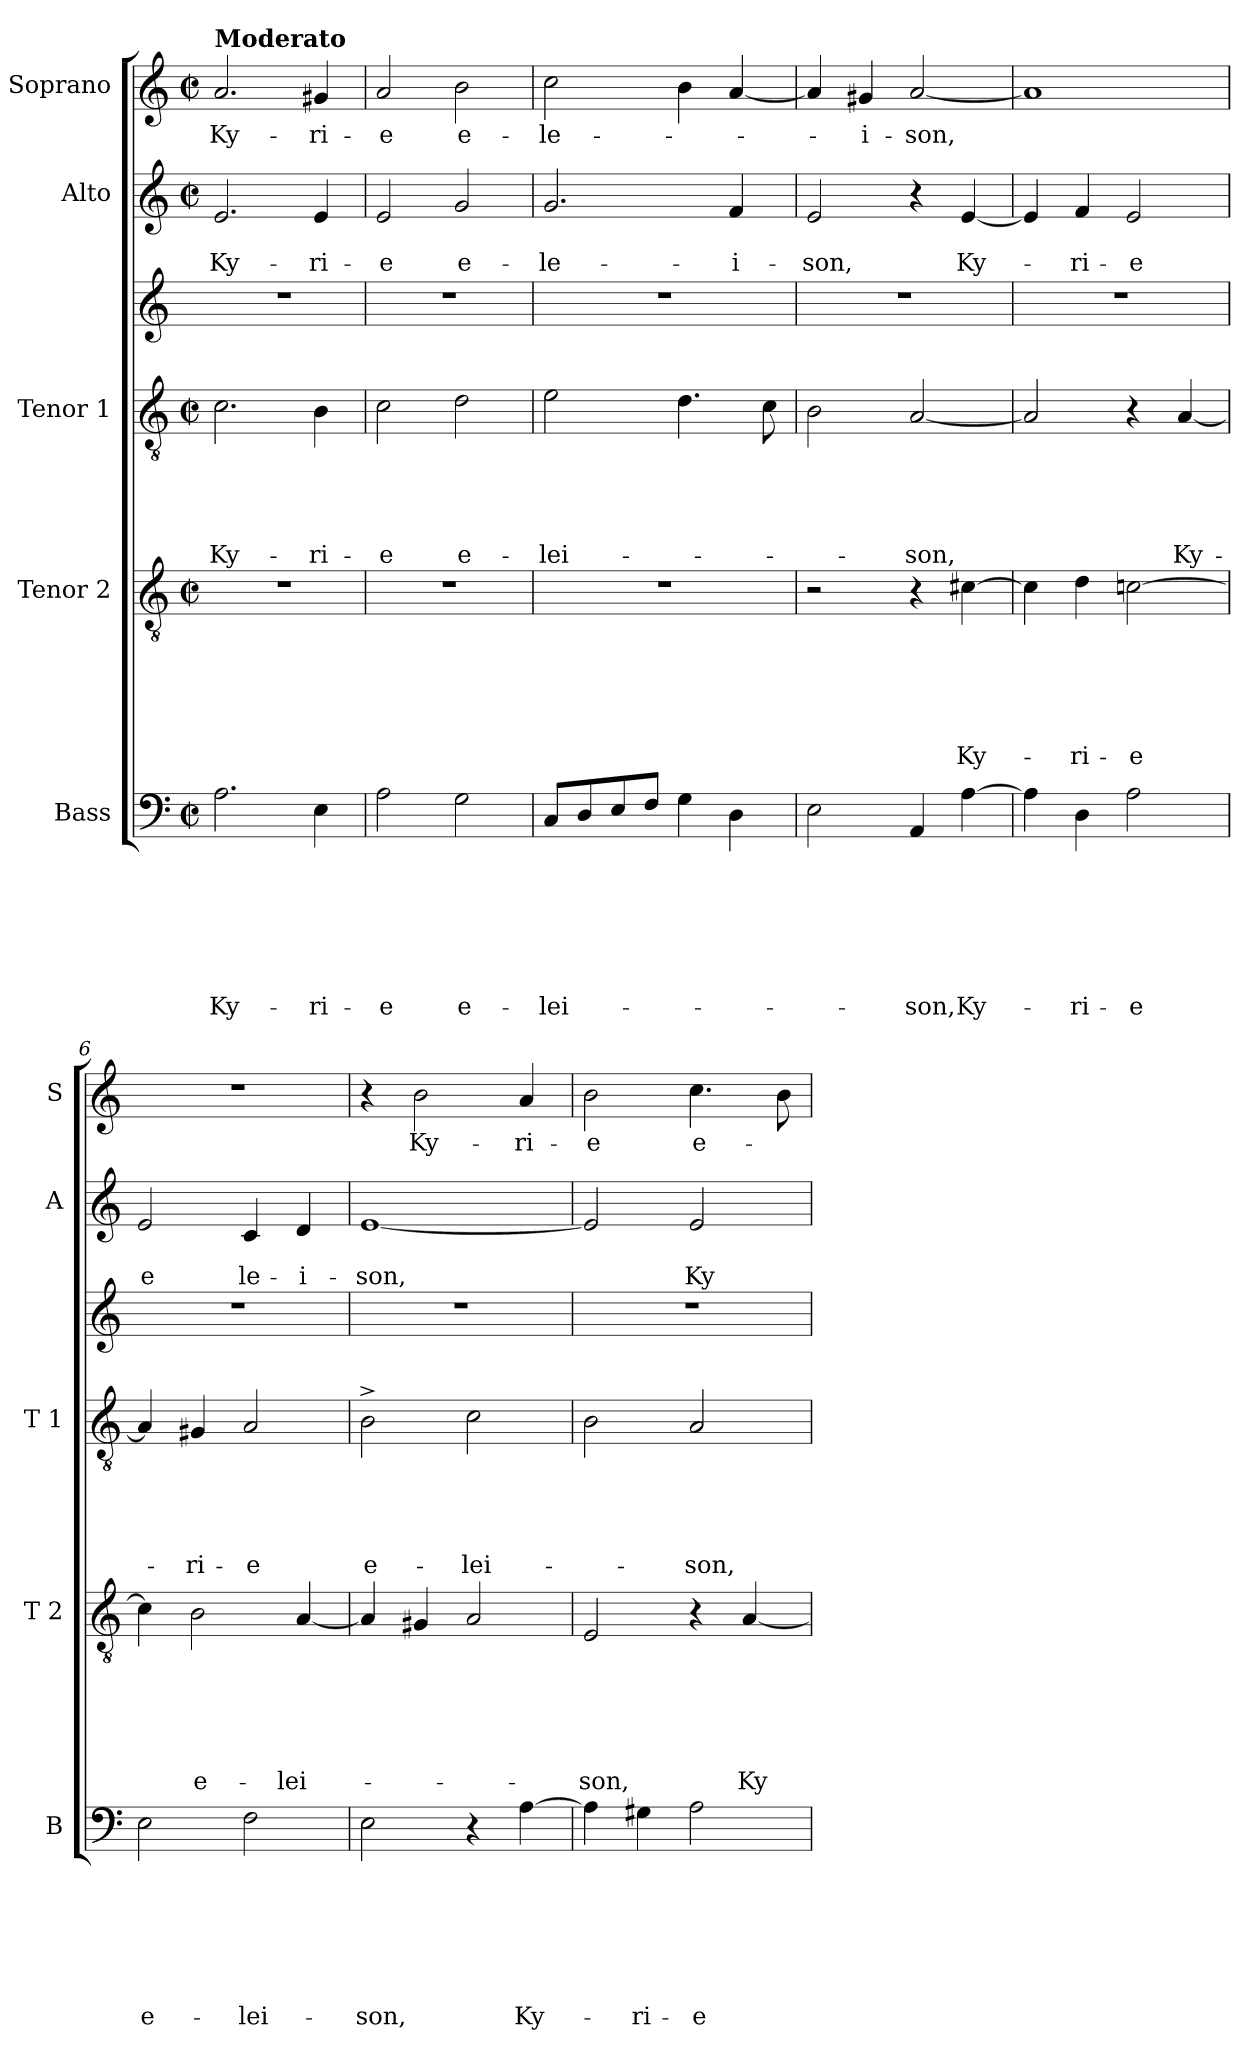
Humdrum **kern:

**kern	**text	**text	**text	**text	**text	**text	**text	**kern	**text	**text	**text	**text	**text	**text	**kern	**text	**text	**text	**text	**text	**kern	**kern	**text	**text	**kern	**text
*part6	*part6	*part6	*part6	*part6	*part6	*part6	*part6	*part5	*part5	*part5	*part5	*part5	*part5	*part5	*part4	*part4	*part4	*part4	*part4	*part4	*part3	*part2	*part2	*part2	*part1	*part1
*staff6	*staff6	*staff6	*staff6	*staff6	*staff6	*staff6	*staff6	*staff5	*staff5	*staff5	*staff5	*staff5	*staff5	*staff5	*staff4	*staff4	*staff4	*staff4	*staff4	*staff4	*staff3	*staff2	*staff2	*staff2	*staff1	*staff1
*I"Bass	*	*	*	*	*	*	*	*I"Tenor 2	*	*	*	*	*	*	*I"Tenor 1	*	*	*	*	*	*	*I"Alto	*	*	*I"Soprano	*
*I'B	*	*	*	*	*	*	*	*I'T 2	*	*	*	*	*	*	*I'T 1	*	*	*	*	*	*	*I'A	*	*	*I'S	*
!!LO:PB:g=z
*clefF4	*	*	*	*	*	*	*	*clefGv2	*	*	*	*	*	*	*clefGv2	*	*	*	*	*	*clefG2	*clefG2	*	*	*clefG2	*
*k[]	*	*	*	*	*	*	*	*k[]	*	*	*	*	*	*	*k[]	*	*	*	*	*	*k[]	*k[]	*	*	*k[]	*
*C:	*	*	*	*	*	*	*	*C:	*	*	*	*	*	*	*C:	*	*	*	*	*	*C:	*C:	*	*	*C:	*
*M2/2	*	*	*	*	*	*	*	*M2/2	*	*	*	*	*	*	*M2/2	*	*	*	*	*	*	*M2/2	*	*	*M2/2	*
*met(c|)	*	*	*	*	*	*	*	*met(c|)	*	*	*	*	*	*	*met(c|)	*	*	*	*	*	*	*met(c|)	*	*	*met(c|)	*
=1	=1	=1	=1	=1	=1	=1	=1	=1	=1	=1	=1	=1	=1	=1	=1	=1	=1	=1	=1	=1	=1	=1	=1	=1	=1	=1
!	!	!	!	!	!	!	!	!	!	!	!	!	!	!	!	!	!	!	!	!	!	!	!	!	!LO:TX:a:B:t=Moderato	!
!	!	!	!	!	!	!	!LO:LY:b	!	!	!	!	!	!	!	!	!	!	!	!	!LO:LY:b	!	!	!	!LO:LY:b	!	!LO:LY:b
2.A\	.	.	.	.	.	.	Ky-	1r	.	.	.	.	.	.	2.c\	.	.	.	.	Ky-	1r	2.e/	.	Ky-	2.a/	Ky-
!	!	!	!	!	!	!	!LO:LY:b	!	!	!	!	!	!	!	!	!	!	!	!	!LO:LY:b	!	!	!	!LO:LY:b	!	!LO:LY:b
4E\	.	.	.	.	.	.	-ri-	.	.	.	.	.	.	.	4B\	.	.	.	.	-ri-	.	4e/	.	-ri-	4g#X/	-ri-
=2	=2	=2	=2	=2	=2	=2	=2	=2	=2	=2	=2	=2	=2	=2	=2	=2	=2	=2	=2	=2	=2	=2	=2	=2	=2	=2
!	!	!	!	!	!	!	!LO:LY:b	!	!	!	!	!	!	!	!	!	!	!	!	!LO:LY:b	!	!	!	!LO:LY:b	!	!LO:LY:b
2A\	.	.	.	.	.	.	-e	1r	.	.	.	.	.	.	2c\	.	.	.	.	-e	1r	2e/	.	-e	2a/	-e
!	!	!	!	!	!	!	!LO:LY:b	!	!	!	!	!	!	!	!	!	!	!	!	!LO:LY:b	!	!	!	!LO:LY:b	!	!LO:LY:b
2G\	.	.	.	.	.	.	e-	.	.	.	.	.	.	.	2d\	.	.	.	.	e-	.	2g/	.	e-	2b\	e-
=3	=3	=3	=3	=3	=3	=3	=3	=3	=3	=3	=3	=3	=3	=3	=3	=3	=3	=3	=3	=3	=3	=3	=3	=3	=3	=3
!	!	!	!	!	!	!	!LO:LY:b	!	!	!	!	!	!	!	!	!	!	!	!	!LO:LY:b	!	!	!	!LO:LY:b	!	!LO:LY:b
8C/L	.	.	.	.	.	.	-lei-	1r	.	.	.	.	.	.	2e\	.	.	.	.	-lei-	1r	2.g/	.	-le-	2cc\	-le-
8D/	.	.	.	.	.	.	.	.	.	.	.	.	.	.	.	.	.	.	.	.	.	.	.	.	.	.
8E/	.	.	.	.	.	.	.	.	.	.	.	.	.	.	.	.	.	.	.	.	.	.	.	.	.	.
8F/J	.	.	.	.	.	.	.	.	.	.	.	.	.	.	.	.	.	.	.	.	.	.	.	.	.	.
4G\	.	.	.	.	.	.	.	.	.	.	.	.	.	.	4.d\	.	.	.	.	.	.	.	.	.	4b\	.
!	!	!	!	!	!	!	!	!	!	!	!	!	!	!	!	!	!	!	!	!	!	!	!	!LO:LY:b	!	!
4D\	.	.	.	.	.	.	.	.	.	.	.	.	.	.	.	.	.	.	.	.	.	4f/	.	-i-	[<4a/	.
.	.	.	.	.	.	.	.	.	.	.	.	.	.	.	8c\	.	.	.	.	.	.	.	.	.	.	.
=4	=4	=4	=4	=4	=4	=4	=4	=4	=4	=4	=4	=4	=4	=4	=4	=4	=4	=4	=4	=4	=4	=4	=4	=4	=4	=4
!	!	!	!	!	!	!	!	!	!	!	!	!	!	!	!	!	!	!	!	!	!	!	!	!LO:LY:b	!	!
2E\	.	.	.	.	.	.	.	2r	.	.	.	.	.	.	2B\	.	.	.	.	.	1r	2e/	.	-son,	4a/]	.
!	!	!	!	!	!	!	!	!	!	!	!	!	!	!	!	!	!	!	!	!	!	!	!	!	!	!LO:LY:b
.	.	.	.	.	.	.	.	.	.	.	.	.	.	.	.	.	.	.	.	.	.	.	.	.	4g#X/	-i-
!	!	!	!	!	!	!	!LO:LY:b	!	!	!	!	!	!	!	!	!	!	!	!	!LO:LY:b	!	!	!	!	!	!LO:LY:b
4AA/	.	.	.	.	.	.	-son,	4r	.	.	.	.	.	.	[<2A/	.	.	.	.	-son,	.	4r	.	.	[<2a/	-son,
!	!	!	!	!	!	!	!LO:LY:b	!	!	!	!	!	!	!LO:LY:b	!	!	!	!	!	!	!	!	!	!LO:LY:b	!	!
[>4A\	.	.	.	.	.	.	Ky-	[>4c#X\	.	.	.	.	.	Ky-	.	.	.	.	.	.	.	[<4e/	.	Ky-	.	.
=5	=5	=5	=5	=5	=5	=5	=5	=5	=5	=5	=5	=5	=5	=5	=5	=5	=5	=5	=5	=5	=5	=5	=5	=5	=5	=5
4A\]	.	.	.	.	.	.	.	4c#\]	.	.	.	.	.	.	2A/]	.	.	.	.	.	1r	4e/]	.	.	1a]	.
!	!	!	!	!	!	!	!LO:LY:b	!	!	!	!	!	!	!LO:LY:b	!	!	!	!	!	!	!	!	!	!LO:LY:b	!	!
4D\	.	.	.	.	.	.	-ri-	4d\	.	.	.	.	.	-ri-	.	.	.	.	.	.	.	4f/	.	-ri-	.	.
!	!	!	!	!	!	!	!LO:LY:b	!	!	!	!	!	!	!LO:LY:b:rj	!	!	!	!	!	!	!	!	!	!LO:LY:b	!	!
2A\	.	.	.	.	.	.	-e	[<2cn\	.	.	.	.	.	-e	4r	.	.	.	.	.	.	2e/	.	-e	.	.
!	!	!	!	!	!	!	!	!	!	!	!	!	!	!	!	!	!	!	!	!LO:LY:b	!	!	!	!	!	!
.	.	.	.	.	.	.	.	.	.	.	.	.	.	.	[<4A/	.	.	.	.	Ky-	.	.	.	.	.	.
!!LO:LB:g=z
=6	=6	=6	=6	=6	=6	=6	=6	=6	=6	=6	=6	=6	=6	=6	=6	=6	=6	=6	=6	=6	=6	=6	=6	=6	=6	=6
!	!	!	!	!	!	!	!LO:LY:b	!	!	!	!	!	!	!	!	!	!	!	!	!	!	!	!	!LO:LY:b	!	!
2E\	.	.	.	.	.	.	e-	4c\]	.	.	.	.	.	.	4A/]	.	.	.	.	.	1r	2e/	.	e	1r	.
!	!	!	!	!	!	!	!	!	!	!	!	!	!	!LO:LY:b	!	!	!	!	!	!LO:LY:b	!	!	!	!	!	!
.	.	.	.	.	.	.	.	2B\	.	.	.	.	.	e-	4G#X/	.	.	.	.	-ri-	.	.	.	.	.	.
!	!	!	!	!	!	!	!LO:LY:b	!	!	!	!	!	!	!	!	!	!	!	!	!LO:LY:b	!	!	!	!LO:LY:b	!	!
2F\	.	.	.	.	.	.	-lei-	.	.	.	.	.	.	.	2A/	.	.	.	.	-e	.	4c/	.	le-	.	.
!	!	!	!	!	!	!	!	!	!	!	!	!	!	!LO:LY:b	!	!	!	!	!	!	!	!	!	!LO:LY:b	!	!
.	.	.	.	.	.	.	.	[<4A/	.	.	.	.	.	-lei-	.	.	.	.	.	.	.	4d/	.	-i-	.	.
=7	=7	=7	=7	=7	=7	=7	=7	=7	=7	=7	=7	=7	=7	=7	=7	=7	=7	=7	=7	=7	=7	=7	=7	=7	=7	=7
!	!	!	!	!	!	!	!LO:LY:b	!	!	!	!	!	!	!	!	!	!	!	!	!LO:LY:b	!	!	!	!LO:LY:b	!	!
2E\	.	.	.	.	.	.	-son,	4A/]	.	.	.	.	.	.	2B^>\	.	.	.	.	e-	1r	[<1e	.	-son,	4r	.
!	!	!	!	!	!	!	!	!	!	!	!	!	!	!	!	!	!	!	!	!	!	!	!	!	!	!LO:LY:b
.	.	.	.	.	.	.	.	4G#X/	.	.	.	.	.	.	.	.	.	.	.	.	.	.	.	.	2b\	Ky-
!	!	!	!	!	!	!	!	!	!	!	!	!	!	!	!	!	!	!	!	!LO:LY:b	!	!	!	!	!	!
4r	.	.	.	.	.	.	.	2A/	.	.	.	.	.	.	2c\	.	.	.	.	-lei-	.	.	.	.	.	.
!	!	!	!	!	!	!	!LO:LY:b	!	!	!	!	!	!	!	!	!	!	!	!	!	!	!	!	!	!	!LO:LY:b
[>4A\	.	.	.	.	.	.	Ky-	.	.	.	.	.	.	.	.	.	.	.	.	.	.	.	.	.	4a/	-ri-
=8	=8	=8	=8	=8	=8	=8	=8	=8	=8	=8	=8	=8	=8	=8	=8	=8	=8	=8	=8	=8	=8	=8	=8	=8	=8	=8
!	!	!	!	!	!	!	!	!	!	!	!	!	!	!LO:LY:b	!	!	!	!	!	!	!	!	!	!	!	!LO:LY:b
4A\]	.	.	.	.	.	.	.	2E/	.	.	.	.	.	-son,	2B\	.	.	.	.	.	1r	2e/]	.	.	2b\	-e
!	!	!	!	!	!	!	!LO:LY:b	!	!	!	!	!	!	!	!	!	!	!	!	!	!	!	!	!	!	!
4G#X\	.	.	.	.	.	.	-ri-	.	.	.	.	.	.	.	.	.	.	.	.	.	.	.	.	.	.	.
!	!	!	!	!	!	!	!LO:LY:b	!	!	!	!	!	!	!	!	!	!	!	!	!LO:LY:b	!	!	!	!LO:LY:b	!	!LO:LY:b
2A\	.	.	.	.	.	.	-e	4r	.	.	.	.	.	.	2A/	.	.	.	.	-son,	.	2e/	.	Ky-	4.cc\	e-
!	!	!	!	!	!	!	!	!	!	!	!	!	!	!LO:LY:b	!	!	!	!	!	!	!	!	!	!	!	!
.	.	.	.	.	.	.	.	[<4A/	.	.	.	.	.	Ky-	.	.	.	.	.	.	.	.	.	.	.	.
.	.	.	.	.	.	.	.	.	.	.	.	.	.	.	.	.	.	.	.	.	.	.	.	.	8b\	.
=	=	=	=	=	=	=	=	=	=	=	=	=	=	=	=	=	=	=	=	=	=	=	=	=	=	=
*-	*-	*-	*-	*-	*-	*-	*-	*-	*-	*-	*-	*-	*-	*-	*-	*-	*-	*-	*-	*-	*-	*-	*-	*-	*-	*-
